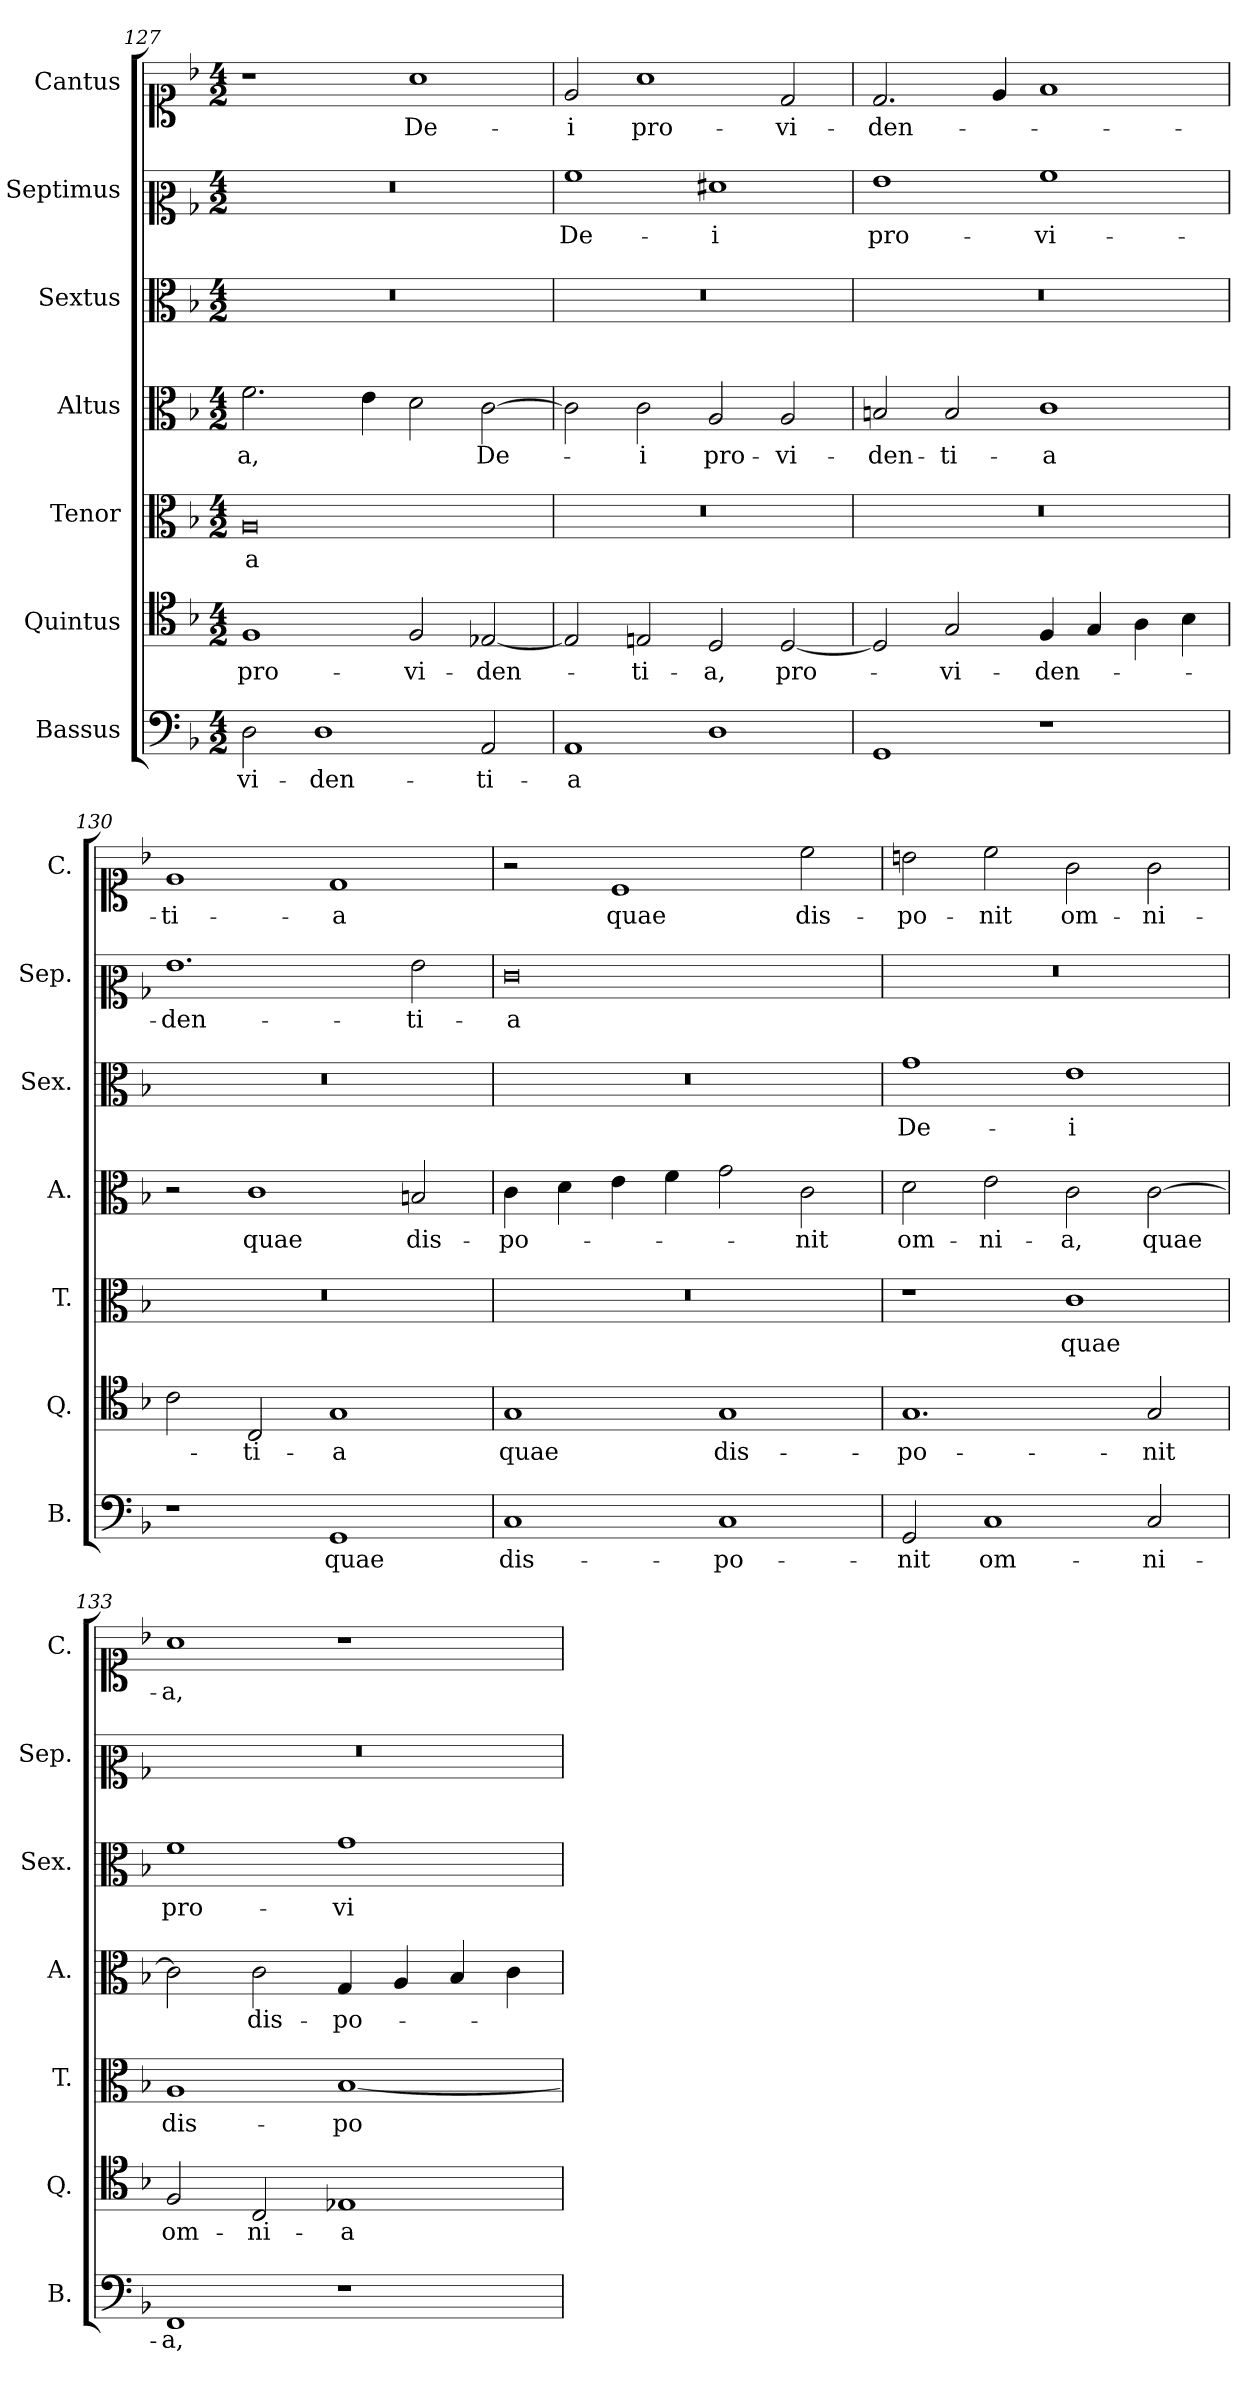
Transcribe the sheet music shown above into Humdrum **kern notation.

**kern	**text	**kern	**text	**kern	**text	**kern	**text	**kern	**text	**kern	**text	**kern	**text
*part7	*part7	*part6	*part6	*part5	*part5	*part4	*part4	*part3	*part3	*part2	*part2	*part1	*part1
*staff7	*staff7	*staff6	*staff6	*staff5	*staff5	*staff4	*staff4	*staff3	*staff3	*staff2	*staff2	*staff1	*staff1
*I"Bassus	*	*I"Quintus	*	*I"Tenor	*	*I"Altus	*	*I"Sextus	*	*I"Septimus	*	*I"Cantus	*
*I'B.	*	*I'Q.	*	*I'T.	*	*I'A.	*	*I'Sex.	*	*I'Sep.	*	*I'C.	*
*clefF4	*	*clefC4	*	*clefC3	*	*clefC3	*	*clefC3	*	*clefC2	*	*clefC1	*
*k[b-]	*	*k[b-]	*	*k[b-]	*	*k[b-]	*	*k[b-]	*	*k[b-]	*	*k[b-]	*
*F:	*	*F:	*	*F:	*	*F:	*	*F:	*	*F:	*	*F:	*
*M4/2	*	*M4/2	*	*M4/2	*	*M4/2	*	*M4/2	*	*M4/2	*	*M4/2	*
=127	=127	=127	=127	=127	=127	=127	=127	=127	=127	=127	=127	=127	=127
2D\	-vi-	1F	pro-	0A	-a	2.f\	-a,	0r	.	0r	.	1r	.
1D	-den-	.	.	.	.	.	.	.	.	.	.	.	.
.	.	.	.	.	.	4e\	.	.	.	.	.	.	.
.	.	2F/	-vi-	.	.	2d\	.	.	.	.	.	1a	De-
2AA/	-ti-	[2E-X/	-den-	.	.	[2c\	De-	.	.	.	.	.	.
=128	=128	=128	=128	=128	=128	=128	=128	=128	=128	=128	=128	=128	=128
1AA	-a	2E-/]	.	0r	.	2c\]	.	0r	.	1a	De-	2e/	-i
.	.	2En/	-ti-	.	.	2c\	-i	.	.	.	.	1a	pro-
1D	.	2D/	-a,	.	.	2A/	pro-	.	.	1f#X	-i	.	.
.	.	[2D/	pro-	.	.	2A/	-vi-	.	.	.	.	2d/	-vi-
=129	=129	=129	=129	=129	=129	=129	=129	=129	=129	=129	=129	=129	=129
1GG	.	2D/]	.	0r	.	2Bn/	-den-	0r	.	1g	pro-	2.d/	-den-
.	.	2G/	-vi-	.	.	2B/	-ti-	.	.	.	.	.	.
.	.	.	.	.	.	.	.	.	.	.	.	4e/	.
1r	.	4F/	-den-	.	.	1c	-a	.	.	1a	-vi-	1f	.
.	.	4G/	.	.	.	.	.	.	.	.	.	.	.
.	.	4A\	.	.	.	.	.	.	.	.	.	.	.
.	.	4B-\	.	.	.	.	.	.	.	.	.	.	.
=130	=130	=130	=130	=130	=130	=130	=130	=130	=130	=130	=130	=130	=130
1r	.	2c\	.	0r	.	2r	.	0r	.	1.g	-den-	1e	-ti-
.	.	2C/	-ti-	.	.	1c	quae	.	.	.	.	.	.
1GG	quae	1G	-a	.	.	.	.	.	.	.	.	1d	-a
.	.	.	.	.	.	2Bn/	dis-	.	.	2g\	-ti-	.	.
=131	=131	=131	=131	=131	=131	=131	=131	=131	=131	=131	=131	=131	=131
1C	dis-	1G	quae	0r	.	4c\	-po-	0r	.	0e	-a	2r	.
.	.	.	.	.	.	4d\	.	.	.	.	.	.	.
.	.	.	.	.	.	4e\	.	.	.	.	.	1c	quae
.	.	.	.	.	.	4f\	.	.	.	.	.	.	.
1C	-po-	1G	dis-	.	.	2g\	.	.	.	.	.	.	.
.	.	.	.	.	.	2c\	-nit	.	.	.	.	2cc\	dis-
!!LO:LB:g=z
=132	=132	=132	=132	=132	=132	=132	=132	=132	=132	=132	=132	=132	=132
2GG/	-nit	1.G	-po-	1r	.	2d\	om-	1g	De-	0r	.	2bn\	-po-
1C	om-	.	.	.	.	2e\	-ni-	.	.	.	.	2cc\	-nit
.	.	.	.	1c	quae	2c\	-a,	1e	-i	.	.	2g\	om-
2C/	-ni-	2G/	-nit	.	.	[2c\	quae	.	.	.	.	2g\	-ni-
=133	=133	=133	=133	=133	=133	=133	=133	=133	=133	=133	=133	=133	=133
1FF	-a,	2F/	om-	1A	dis-	2c\]	.	1f	pro-	0r	.	1a	-a,
.	.	2C/	-ni-	.	.	2c\	dis-	.	.	.	.	.	.
1r	.	1E-X	-a	[1B-	-po-	4G/	-po-	1g	-vi-	.	.	1r	.
.	.	.	.	.	.	4A/	.	.	.	.	.	.	.
.	.	.	.	.	.	4B-/	.	.	.	.	.	.	.
.	.	.	.	.	.	4c\	.	.	.	.	.	.	.
=	=	=	=	=	=	=	=	=	=	=	=	=	=
*-	*-	*-	*-	*-	*-	*-	*-	*-	*-	*-	*-	*-	*-
